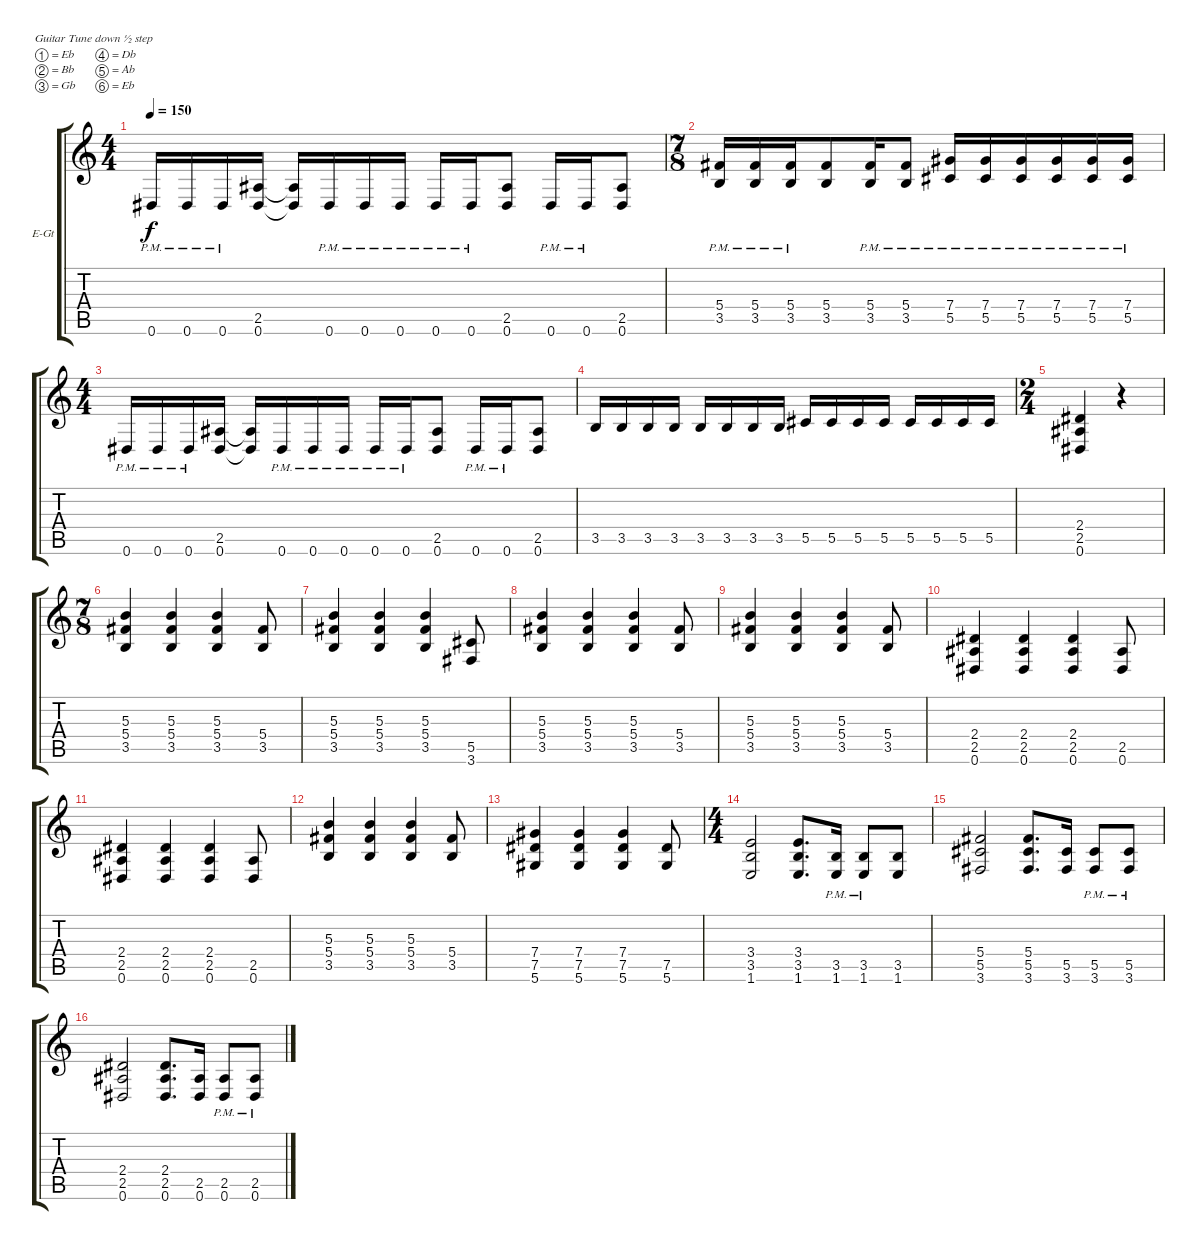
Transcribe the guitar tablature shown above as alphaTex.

\defaultSystemsLayout 4
\bracketExtendMode groupsimilarinstruments
\firstSystemTrackNameOrientation horizontal
\otherSystemsTrackNameOrientation horizontal
\track ("Tim Millar" "E-Gt") {instrument distortionguitar}
\staff {score tabs}
\tuning (Eb4 Bb3 Gb3 Db3 Ab2 Eb2)
\ts (4 4)
\tempo 150
\clef g2
\ks c
0.6{pm}.16{dy f} 0.6{pm}.16 0.6{pm}.16 (0.6 2.5).16 (0.6{t} 2.5{t}).16 0.6{pm}.16 0.6{pm}.16 0.6{pm}.16 0.6{pm}.16 0.6{pm}.16 (0.6 2.5).8 0.6{pm}.16 0.6{pm}.16 (0.6 2.5).8 |
\ts (7 8)
(3.5{pm} 5.4).16 (3.5{pm} 5.4).16 (3.5{pm} 5.4).16 (3.5 5.4).8 (3.5{pm} 5.4).16 (3.5{pm} 5.4).8 (5.5{pm} 7.4).16 (5.5{pm} 7.4).16 (5.5{pm} 7.4).16 (5.5{pm} 7.4).16 (5.5{pm} 7.4).16 (5.5{pm} 7.4).16 |
\ts (4 4)
0.6{pm}.16 0.6{pm}.16 0.6{pm}.16 (0.6 2.5).16 (0.6{t} 2.5{t}).16 0.6{pm}.16 0.6{pm}.16 0.6{pm}.16 0.6{pm}.16 0.6{pm}.16 (0.6 2.5).8 0.6{pm}.16 0.6{pm}.16 (0.6 2.5).8 |
3.5.16 3.5.16 3.5.16 3.5.16 3.5.16 3.5.16 3.5.16 3.5.16 5.5.16 5.5.16 5.5.16 5.5.16 5.5.16 5.5.16 5.5.16 5.5.16 |
\ts (2 4)
(0.6 2.5 2.4).4 r.4 |
\ts (7 8)
(5.3 5.4 3.5).4 (5.3 5.4 3.5).4 (5.3 5.4 3.5).4 (5.4 3.5).8 |
(5.3 5.4 3.5).4 (5.3 5.4 3.5).4 (5.3 5.4 3.5).4 (5.5 3.6).8 |
(5.3 5.4 3.5).4 (5.3 5.4 3.5).4 (5.3 5.4 3.5).4 (5.4 3.5).8 |
(5.3 5.4 3.5).4 (5.3 5.4 3.5).4 (5.3 5.4 3.5).4 (5.4 3.5).8 |
(0.6 2.5 2.4).4 (0.6 2.5 2.4).4 (0.6 2.5 2.4).4 (0.6 2.5).8 |
(0.6 2.5 2.4).4 (0.6 2.5 2.4).4 (0.6 2.5 2.4).4 (0.6 2.5).8 |
(3.5 5.4 5.3).4 (3.5 5.4 5.3).4 (3.5 5.4 5.3).4 (3.5 5.4).8 |
(7.4 7.5 5.6).4 (7.4 7.5 5.6).4 (7.4 7.5 5.6).4 (7.5 5.6).8 |
\ts (4 4)
(1.6 3.5 3.4).2 (3.4 3.5 1.6).8{d} (1.6{pm} 3.5).16 (3.5 1.6{pm}).8 (3.5 1.6).8 |
(5.4 5.5 3.6).2 (3.6 5.5 5.4).8{d} (5.5 3.6).16 (3.6{pm} 5.5{pm}).8 (3.6{pm} 5.5{pm}).8 |
(0.6 2.5 2.4).2 (2.4 2.5 0.6).8{d} (0.6 2.5).16 (2.5{pm} 0.6{pm}).8 (0.6{pm} 2.5{pm}).8
